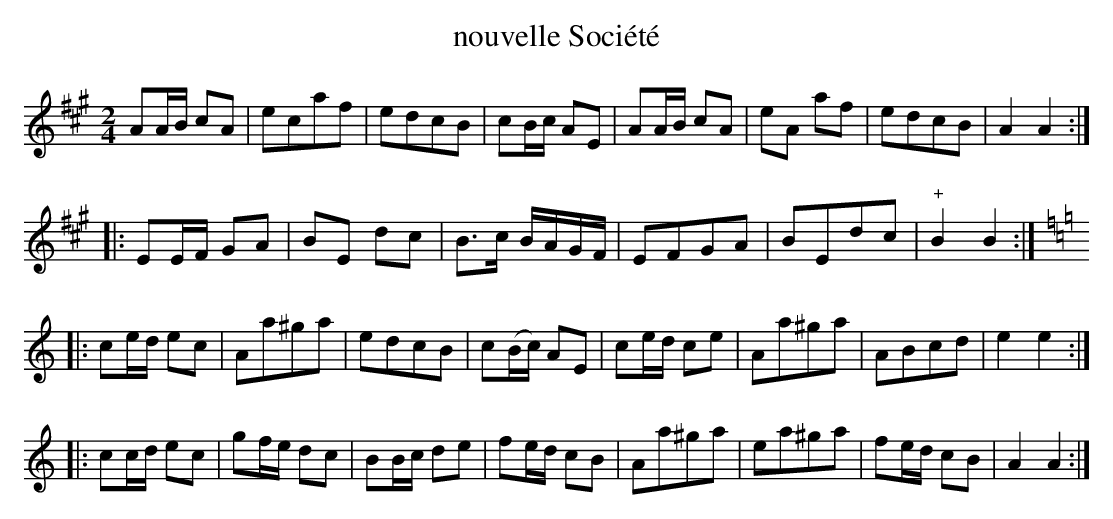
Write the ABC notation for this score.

X:1
T:nouvelle Société
K:Amaj
M:2/4
L:1/16
A2AB c2A2|e2c2a2f2|e2d2c2B2|c2Bc A2E2|A2AB c2A2|e2A2 a2f2|e2d2c2B2|A4 A4:|
|:E2EF G2A2|B2E2 d2c2|B2>c2 BAGF|E2F2G2A2|B2E2d2c2|"+"B4 B4:|
K:Amin
|:c2ed e2c2|A2a2^g2a2|e2d2c2B2|c2(Bc) A2E2|c2ed c2e2|A2a2^g2a2|A2B2c2d2|e4 e4:|
|:c2cd e2c2|g2fe d2c2|B2Bc d2e2|f2ed c2B2|A2a2^g2a2|e2a2^g2a2|f2ed c2B2|A4 A4:|]
